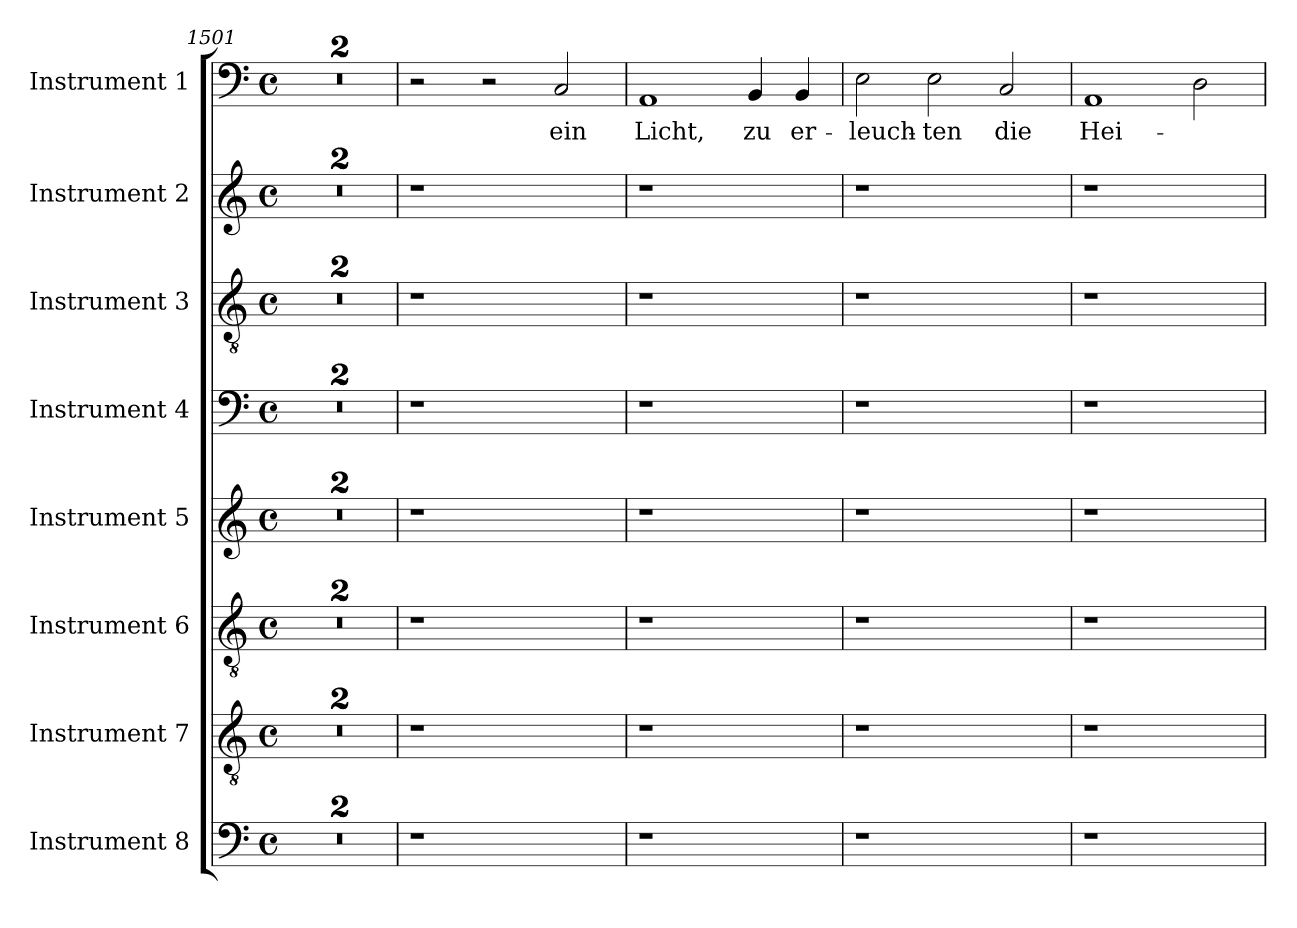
**kern	**kern	**kern	**kern	**kern	**kern	**kern	**kern	**text
*part8	*part7	*part6	*part5	*part4	*part3	*part2	*part1	*part1
*staff8	*staff7	*staff6	*staff5	*staff4	*staff3	*staff2	*staff1	*staff1
*I"Instrument 8	*I"Instrument 7	*I"Instrument 6	*I"Instrument 5	*I"Instrument 4	*I"Instrument 3	*I"Instrument 2	*I"Instrument 1	*
*clefF4	*clefGv2	*clefGv2	*clefG2	*clefF4	*clefGv2	*clefG2	*clefF4	*
*M4/4	*M4/4	*M4/4	*M4/4	*M4/4	*M4/4	*M4/4	*M4/4	*
*met(c)	*met(c)	*met(c)	*met(c)	*met(c)	*met(c)	*met(c)	*met(c)	*
=1501	=1501	=1501	=1501	=1501	=1501	=1501	=1501	=1501
1r	1r	1r	1r	1r	1r	1r	1r	.
=1502	=1502	=1502	=1502	=1502	=1502	=1502	=1502	=1502
1r	1r	1r	1r	1r	1r	1r	1r	.
=1503	=1503	=1503	=1503	=1503	=1503	=1503	=1503	=1503
1r	1r	1r	1r	1r	1r	1r	2r	.
.	.	.	.	.	.	.	2r	.
!	!	!	!	!	!	!	!	!LO:LY:b:cj
2ryy	2ryy	2ryy	2ryy	2ryy	2ryy	2ryy	2C/	ein
=1504	=1504	=1504	=1504	=1504	=1504	=1504	=1504	=1504
!	!	!	!	!	!	!	!	!LO:LY:b:cj
1r	1r	1r	1r	1r	1r	1r	1AA	Licht,
!	!	!	!	!	!	!	!	!LO:LY:b:cj
2ryy	2ryy	2ryy	2ryy	2ryy	2ryy	2ryy	4BB/	zu
!	!	!	!	!	!	!	!	!LO:LY:b:cj
.	.	.	.	.	.	.	4BB/	er-
!!LO:PB:g=z
=1505	=1505	=1505	=1505	=1505	=1505	=1505	=1505	=1505
!	!	!	!	!	!	!	!	!LO:LY:b
1r	1r	1r	1r	1r	1r	1r	2E\	-leuch-
!	!	!	!	!	!	!	!	!LO:LY:b:rj
.	.	.	.	.	.	.	2E\	-ten
!	!	!	!	!	!	!	!	!LO:LY:b:cj
2ryy	2ryy	2ryy	2ryy	2ryy	2ryy	2ryy	2C/	die
=1506	=1506	=1506	=1506	=1506	=1506	=1506	=1506	=1506
!	!	!	!	!	!	!	!	!LO:LY:b:cj
1r	1r	1r	1r	1r	1r	1r	1AA	Hei-
2ryy	2ryy	2ryy	2ryy	2ryy	2ryy	2ryy	2D\	.
=	=	=	=	=	=	=	=	=
*-	*-	*-	*-	*-	*-	*-	*-	*-
